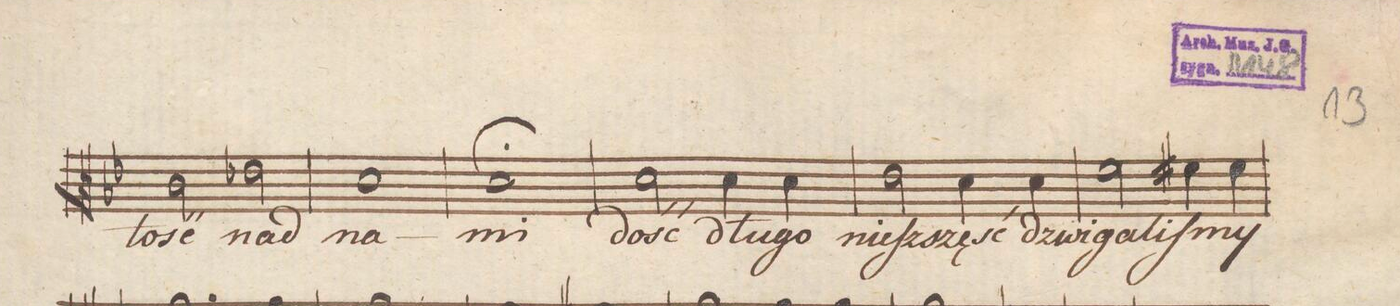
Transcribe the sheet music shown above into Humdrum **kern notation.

**kern	**text	**dynam
*I"Alto.	*	*
*clefC3	*	*
*k[b-e-]	*	*
*met(c|)	*	*
*M2/2	*	*
2c\	-tość	.
2e-X\	nad	.
=33	=33	=33
1d	-na-	.
=34	=34	=34
1d;	-mi	.
=35	=35	=35
2d\	dość	.
4d\	dłu-	.
4d\	-go	.
=36	=36	=36
2e-\	nie-	.
4d\	-ſzczęść	.
4d\	dźwi-	.
=37	=37	=37
2f\	-ga-	.
4f#X\	-liſ-	.
4f#\	-my	.
=38	=38	=38
*-	*-	*-
